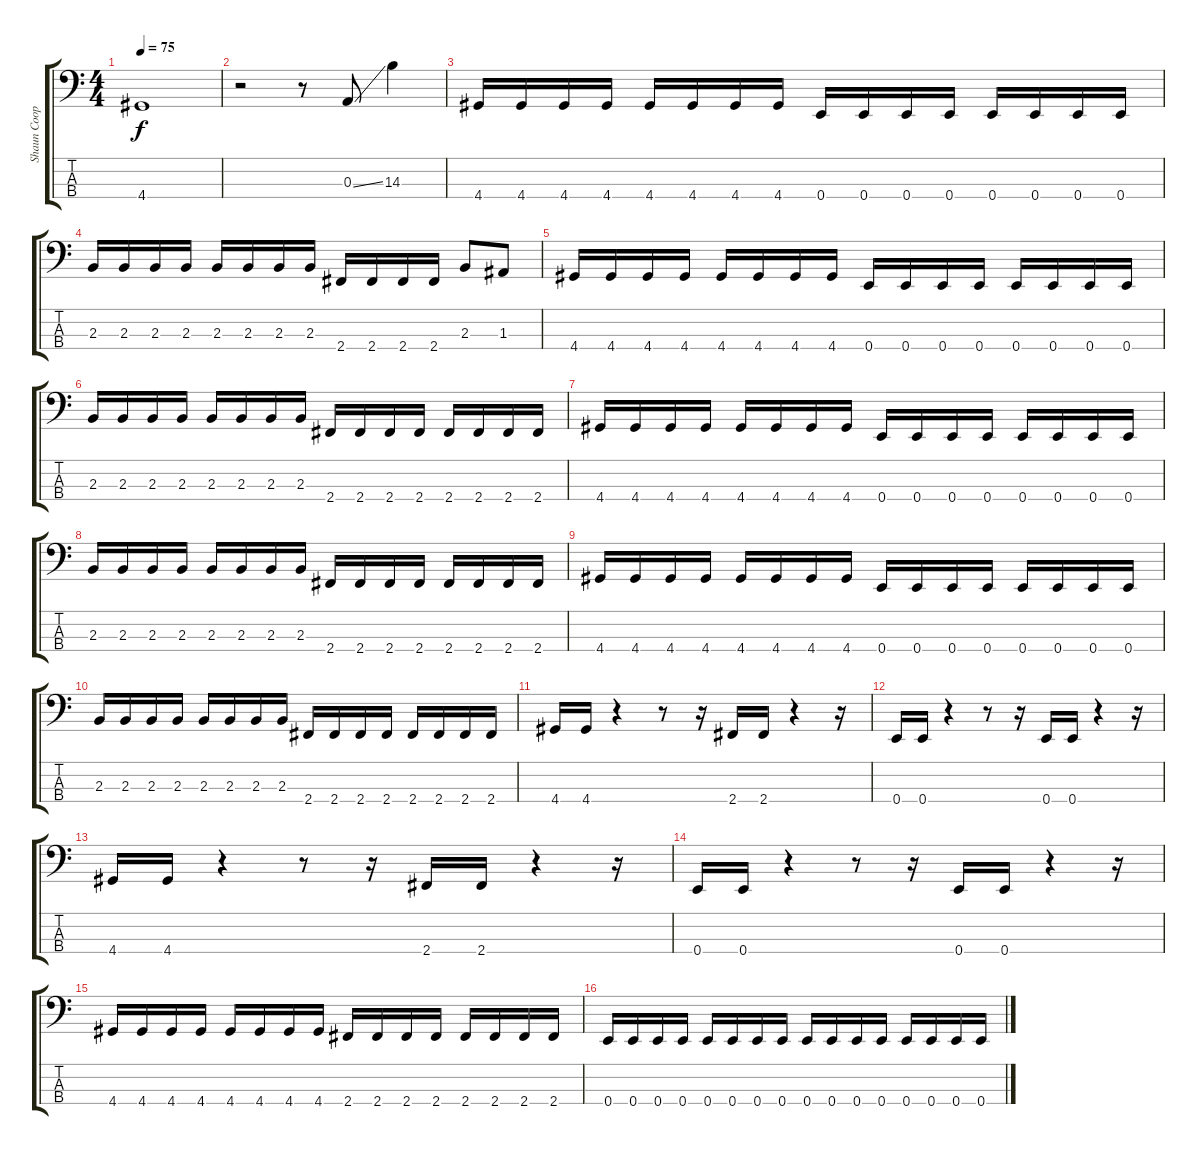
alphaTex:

\track ("Shaun Cooper (Bass)" "Shaun Coop") {instrument electricbassfinger}
\staff {score tabs}
\tuning (G2 D2 A1 E1) {hide}
\ts (4 4)
\tempo 75
\clef f4
\ks c
4.4.1{dy f} |
r.2 r.8 0.3{ss}.8 14.3.4 |
4.4.16 4.4.16 4.4.16 4.4.16 4.4.16 4.4.16 4.4.16 4.4.16 0.4.16 0.4.16 0.4.16 0.4.16 0.4.16 0.4.16 0.4.16 0.4.16 |
2.3.16 2.3.16 2.3.16 2.3.16 2.3.16 2.3.16 2.3.16 2.3.16 2.4.16 2.4.16 2.4.16 2.4.16 2.3.8 1.3.8 |
4.4.16 4.4.16 4.4.16 4.4.16 4.4.16 4.4.16 4.4.16 4.4.16 0.4.16 0.4.16 0.4.16 0.4.16 0.4.16 0.4.16 0.4.16 0.4.16 |
2.3.16 2.3.16 2.3.16 2.3.16 2.3.16 2.3.16 2.3.16 2.3.16 2.4.16 2.4.16 2.4.16 2.4.16 2.4.16 2.4.16 2.4.16 2.4.16 |
4.4.16 4.4.16 4.4.16 4.4.16 4.4.16 4.4.16 4.4.16 4.4.16 0.4.16 0.4.16 0.4.16 0.4.16 0.4.16 0.4.16 0.4.16 0.4.16 |
2.3.16 2.3.16 2.3.16 2.3.16 2.3.16 2.3.16 2.3.16 2.3.16 2.4.16 2.4.16 2.4.16 2.4.16 2.4.16 2.4.16 2.4.16 2.4.16 |
4.4.16 4.4.16 4.4.16 4.4.16 4.4.16 4.4.16 4.4.16 4.4.16 0.4.16 0.4.16 0.4.16 0.4.16 0.4.16 0.4.16 0.4.16 0.4.16 |
2.3.16 2.3.16 2.3.16 2.3.16 2.3.16 2.3.16 2.3.16 2.3.16 2.4.16 2.4.16 2.4.16 2.4.16 2.4.16 2.4.16 2.4.16 2.4.16 |
4.4.16 4.4.16 r.4 r.8 r.16 2.4.16 2.4.16 r.4 r.16 |
0.4.16 0.4.16 r.4 r.8 r.16 0.4.16 0.4.16 r.4 r.16 |
4.4.16 4.4.16 r.4 r.8 r.16 2.4.16 2.4.16 r.4 r.16 |
0.4.16 0.4.16 r.4 r.8 r.16 0.4.16 0.4.16 r.4 r.16 |
4.4.16 4.4.16 4.4.16 4.4.16 4.4.16 4.4.16 4.4.16 4.4.16 2.4.16 2.4.16 2.4.16 2.4.16 2.4.16 2.4.16 2.4.16 2.4.16 |
0.4.16 0.4.16 0.4.16 0.4.16 0.4.16 0.4.16 0.4.16 0.4.16 0.4.16 0.4.16 0.4.16 0.4.16 0.4.16 0.4.16 0.4.16 0.4.16
